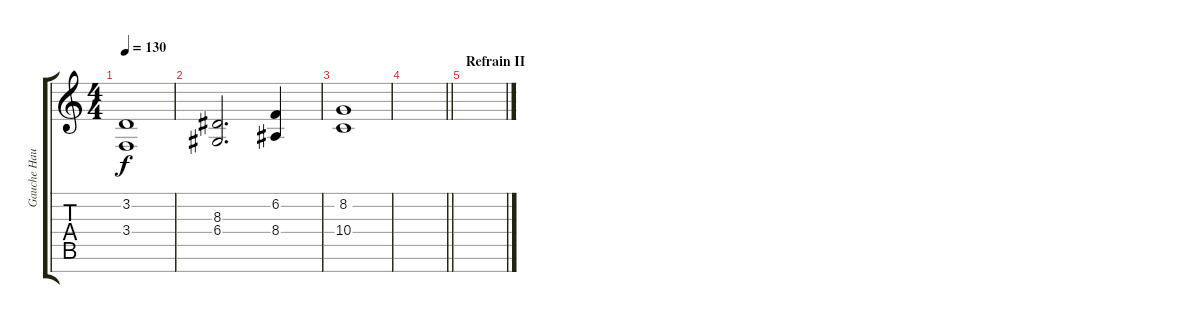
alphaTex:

\track ("Gauche Haute" "Gauche Hau") {instrument acousticgrandpiano}
\staff {score tabs}
\tuning (E4 B3 G3 D3 A2 E2 B1) {hide}
\ts (4 4)
\tempo 130
\clef g2
\ks c
(3.2 3.4).1{dy f} |
(8.3 6.4).2{d} (6.2 8.4).4 |
(8.2 10.4).1 |
\barLineRight lightlight
|
\section ("" "Refrain II")
